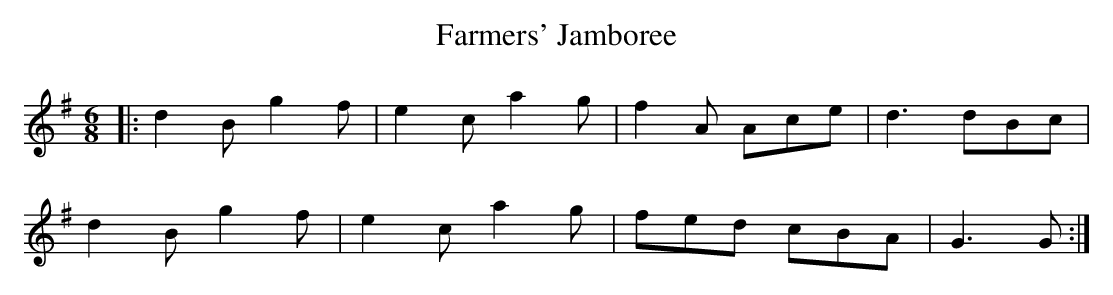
X:1
T: Farmers' Jamboree
M: 6/8
L: 1/8
K: Gmaj
|:d2B g2f|e2c a2g|f2A Ace|d3dBc|
d2B g2f|e2c a2g|fed cBA|G3G:|
